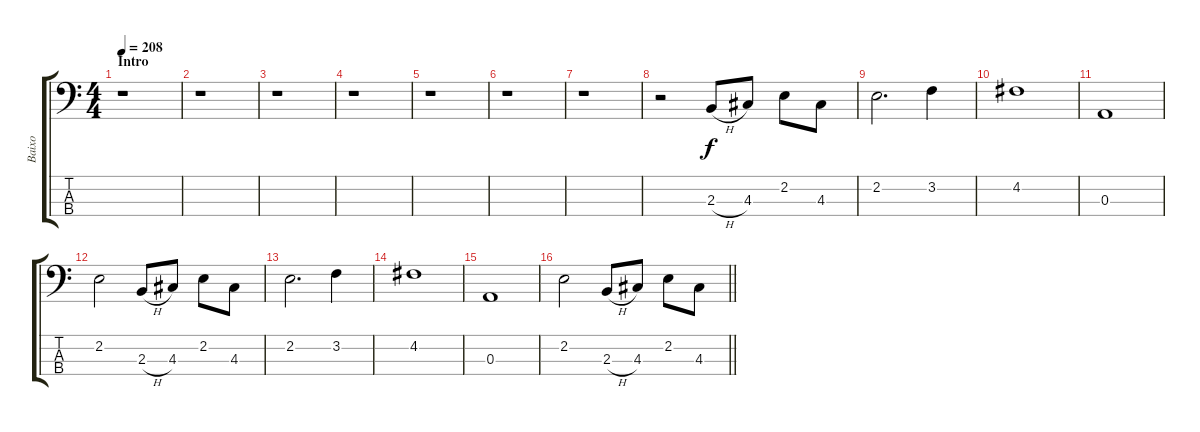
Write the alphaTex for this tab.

\track ("Baixo" "Baixo") {instrument electricbasspick}
\staff {score tabs}
\tuning (G2 D2 A1 E1) {hide}
\ts (4 4)
\section ("" "Intro")
\tempo 208
\clef f4
\ks c
r.1{dy f instrument electricbasspick} |
r.1 |
r.1 |
r.1 |
r.1 |
r.1 |
r.1 |
r.2 2.3{h}.8 4.3.8 2.2.8 4.3.8 |
2.2.2{d} 3.2.4 |
4.2.1 |
0.3.1 |
2.2.2 2.3{h}.8 4.3.8 2.2.8 4.3.8 |
2.2.2{d} 3.2.4 |
4.2.1 |
0.3.1 |
\barLineRight lightlight
2.2.2 2.3{h}.8 4.3.8 2.2.8 4.3.8
